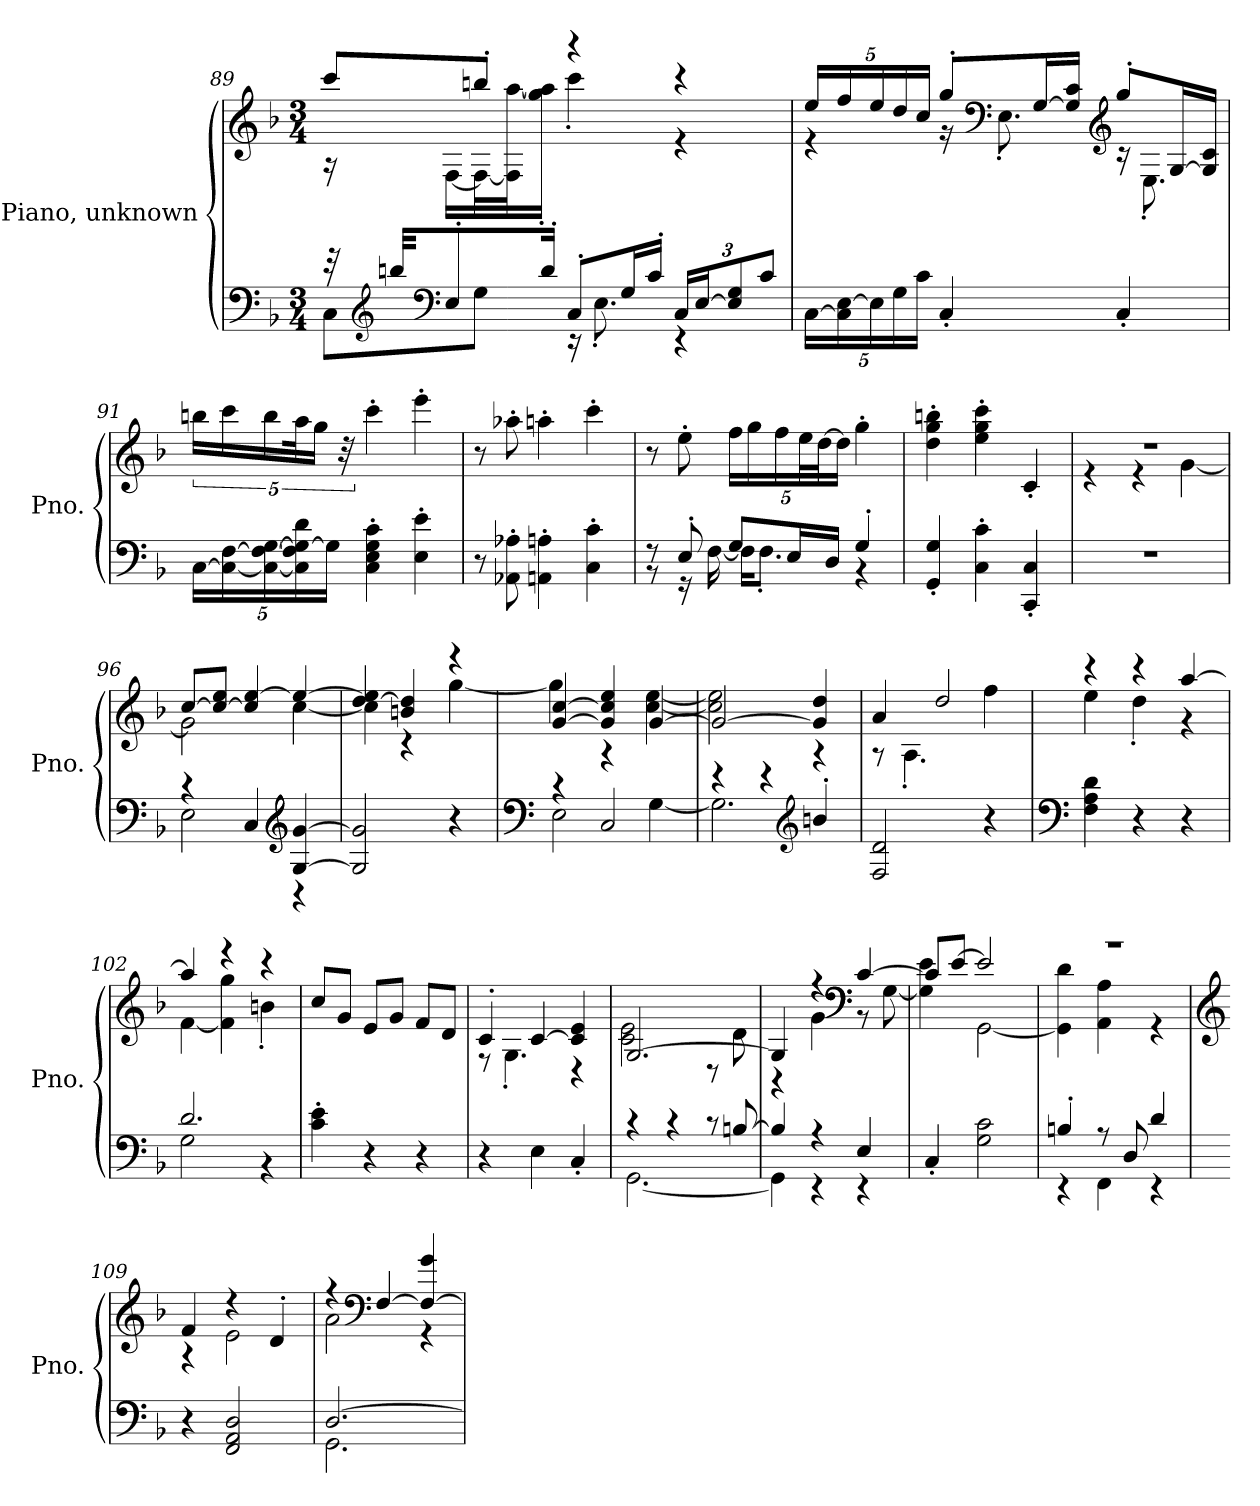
**kern	**kern
*part1	*part1
*staff2	*staff1
*I"Piano, unknown	*
*I'Pno.	*
*clefF4	*clefG2
*k[b-]	*k[b-]
*M3/4	*M3/4
=89	=89
*^	*^
32r	8C\L	8ccc/L	16r
*clefG2	*	*	*
32bbn/KKL	.	.	.
*clefF4	*	*	*
8E'/	.	.	[16F\LL
.	8G\J	8bbn'/J	32F\L_
.	.	.	32F\] [32aa\J
16d'/Jk	.	.	16gg\' 16aa\]'JJ
8C'/L	16r	4r	4ccc'\
.	8.E'\	.	.
16G/L	.	.	.
16c'/JJ	.	.	.
*Xbrackettup	*	*	*
24C/LL	4r	4r	4r
[24E/J	.	.	.
12E/] 12G/	.	.	.
12c/J	.	.	.
*v	*v	*	*
!!LO:LB:g=z	!!
=90	=90	=90
*	*Xbrackettup	*
[20C\LL	20ee/LL	4r
20C\] [20E\	20ff/	.
20E\]	20ee/	.
20G\	20dd/	.
20c\JJ	20cc/JJ	.
4C'/	8gg'/L	16r
*	*clefF4	*
.	.	8.E'\
.	[16G/L	.
.	16G/] 16c/JJ	.
*	*clefG2	*
4C'/	8gg'/L	16r
.	.	8.E'\
.	[16G/L	.
.	16G/] 16c/JJ	.
*	*v	*v
=91	=91
*	*brackettup
[20C\LL	20bbn\LL
20C\_ [20F\	20ccc\
20C\_ 20F\_ [20G\	20bb\
20C\] 20F\] 20G\_ 20d\	40aa\K
.	20gg\JJ
20G\JJ]	.
.	40r
4C\' 4E\' 4G\' 4c\'	4ccc'\
4E\' 4e\'	4eee'\
=92	=92
8r	8r
8AA-X\' 8A-X\'	8aa-X'\
4AAn\' 4An\'	4aan'\
4C\' 4c\'	4ccc'\
!!LO:LB:g=z
=93	=93
*^	*
8r	8r	8r
8E'/	16r	8ee'\
.	[16F\	.
*	*	*Xbrackettup
8G/L	16F\KL]	20ff\LL
.	.	20gg\
.	8.F'\J	.
.	.	20ff\
16E/L	.	.
.	.	40ee\L
.	.	[40dd\J
16D/JJ	.	.
.	.	20dd\JJ]
4G'/	4r	4gg'\
*v	*v	*
=94	=94
4GG/' 4G/'	4dd\' 4gg\' 4bbn\'
4C\' 4c\'	4ee\' 4gg\' 4ccc\'
4CC/' 4C/'	4c'/
=95	=95
*	*^
2.r	2.r	4r
.	.	4r
.	.	[4g\
=96	=96	=96
*^	*	*
4r	2E\	[8cc/L	2g\]
.	.	8cc/_ 8ee/J	.
4C/	.	4cc/] [4ee/	.
*clefG2	*	*	*
[4G/ [4g/	4r	4ee/_	[4cc\
*v	*v	*	*
=97	=97	=97
2G/] 2g/]	[4dd/ 4ee/]	4cc\]
.	4bn/ 4dd/]	4r
4r	4r	[4gg\
=98	=98	=98
*clefF4	*	*
*^	*	*
4r	2E\	[4g/ [4cc/	4gg\]
2C/	.	4g/] 4cc/] 4ee/	4r
.	[4G\	[4g/	[4cc\ [4ee\
!!LO:LB:g=z	!!
=99	=99	=99	=99
4r	2.G\]	2g/_	2cc\] 2ee\]
4r	.	.	.
*clefG2	*	*	*
4bn'/	.	4g/] 4dd/	4r
*v	*v	*	*
=100	=100	=100
2F/ 2d/	4a/	8r
.	.	4.A'\
.	2dd/	.
4r	.	4ff\
=101	=101	=101
*clefF4	*	*
4F\ 4A\ 4d\	4r	4ee\
4r	4r	4dd'\
4r	[4aa/	4r
=102	=102	=102
*^	*	*
2.d/	2G\	4aa/]	[4f\
.	.	4r	4f\] 4gg\
.	4r	4r	4bn'\
*v	*v	*	*
*	*v	*v
=103	=103
4c\' 4e\'	8cc/L
.	8g/J
4r	8e/L
.	8g/J
4r	8f/L
.	8d/J
=104	=104
*	*^
4r	4c'/	8r
.	.	4.G'\
4E\	[4c/	.
4C'/	4c/] 4e/	4r
=105	=105	=105
*^	*	*
4r	[2.GG\	[2.G/	2c\ 2e\
4r	.	.	.
8r	.	.	8r
[8Bn/	.	.	8d\
!!LO:LB:g=z	!!
=106	=106	=106	=106
4B/]	4GG\]	4G/]	4r
4r	4r	4r	4g\
*	*	*clefF4	*
4E/	4r	[4c/	8r
.	.	.	[8G\
*v	*v	*	*
=107	=107	=107
4C'/	8c/L]	4G\] 4e\
.	[8e/J	.
2G\ 2c\	2e/]	[2GG\
=108	=108	=108
*^	*	*
4Bn'/	4r	2.r	4GG\] 4d\
8r	4FF\	.	4AA\ 4A\
8D/	.	.	.
4d/	4r	.	4r
*v	*v	*	*
=109	=109	=109
*	*clefG2	*
4r	4f/	4r
2FF/ 2AA/ 2D/	4r	2e\
.	4d'/	.
=110	=110	=110
*^	*	*
[2.D/	2.GG\	4r	2a\
*	*	*clefF4	*
.	.	[4F/	.
.	.	4F/_ 4g/	4r
*v	*v	*	*
*	*v	*v
=	=
*-	*-
